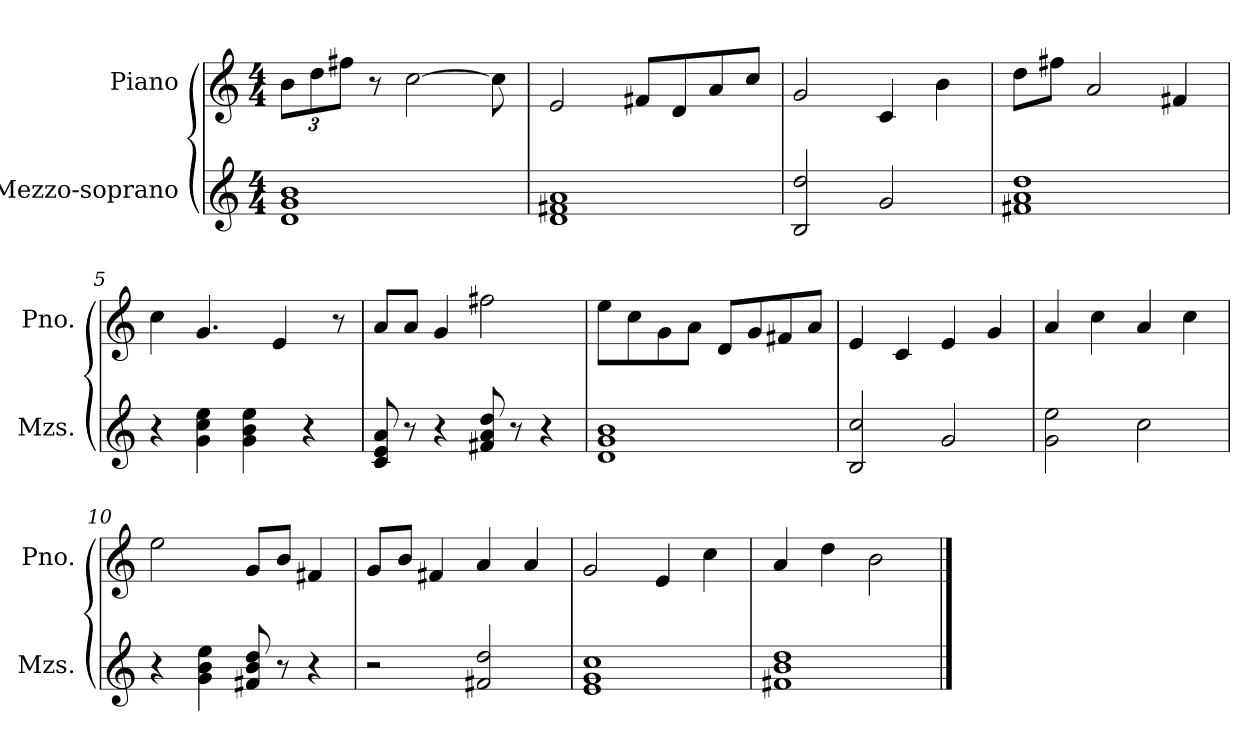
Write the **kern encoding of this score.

**kern	**kern
*part2	*part1
*staff2	*staff1
*I"Mezzo-soprano	*I"Piano
*I'Mzs.	*I'Pno.
*clefG2	*clefG2
*k[]	*k[]
*M4/4	*M4/4
*	*Xbrackettup
=1	=1
1d 1g 1b	12b\L
.	12dd\
.	12ff#X\J
.	8r
.	[2cc\
.	8cc\]
=2	=2
1d 1f#X 1a	2e/
.	8f#X/L
.	8d/
.	8a/
.	8cc/J
=3	=3
2B/ 2dd/	2g/
2g/	4c/
.	4b\
=4	=4
1f#X 1a 1dd	8dd\L
.	8ff#X\J
.	2a/
.	4f#X/
=5	=5
4r	4cc\
4g\ 4cc\ 4ee\	4.g/
4g\ 4b\ 4ee\	.
.	4e/
4r	.
.	8r
!!LO:LB:g=z
=6	=6
8c/ 8e/ 8a/	8a/L
8r	8a/J
4r	4g/
8f#X/ 8a/ 8dd/	2ff#X\
8r	.
4r	.
=7	=7
1d 1g 1b	8ee\L
.	8cc\
.	8g\
.	8a\J
.	8d/L
.	8g/
.	8f#X/
.	8a/J
=8	=8
2B/ 2cc/	4e/
.	4c/
2g/	4e/
.	4g/
=9	=9
2g\ 2ee\	4a/
.	4cc\
2cc\	4a/
.	4cc\
=10	=10
4r	2ee\
4g\ 4b\ 4ee\	.
8f#X/ 8b/ 8dd/	8g/L
8r	8b/J
4r	4f#X/
=11	=11
2r	8g/L
.	8b/J
.	4f#X/
2f#X/ 2dd/	4a/
.	4a/
!!LO:LB:g=z
=12	=12
1e 1g 1cc	2g/
.	4e/
.	4cc\
=13	=13
1f#X 1b 1dd	4a/
.	4dd\
.	2b\
==	==
*-	*-
